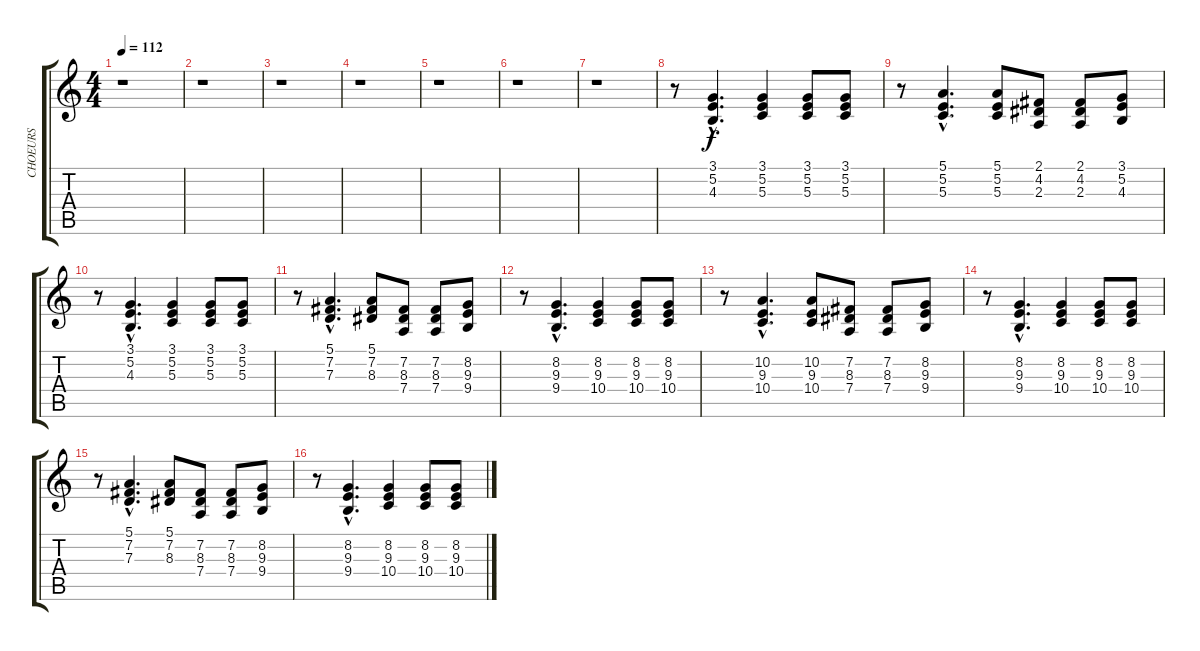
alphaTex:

\track ("CHOEURS" "CHOEURS") {instrument choiraahs}
\staff {score tabs}
\tuning (E4 B3 G3 D3 A2 E2) {hide}
\ts (4 4)
\tempo 112
\clef g2
\ks c
r.1{dy f} |
r.1 |
r.1 |
r.1 |
r.1 |
r.1 |
r.1 |
r.8 (3.1{hac} 5.2{hac} 4.3{hac}).4{d} (3.1 5.2 5.3).4 (3.1 5.2 5.3).8 (3.1 5.2 5.3).8 |
r.8 (5.1{hac} 5.2 5.3).4{d} (5.1 5.2 5.3).8 (2.1 4.2 2.3).8 (2.1 4.2 2.3).8 (3.1 5.2 4.3).8 |
r.8 (3.1{hac} 5.2{hac} 4.3{hac}).4{d} (3.1 5.2 5.3).4 (3.1 5.2 5.3).8 (3.1 5.2 5.3).8 |
r.8 (5.1{hac} 7.2 7.3).4{d} (5.1 7.2 8.3).8 (7.2 8.3 7.4).8 (7.2 8.3 7.4).8 (8.2 9.3 9.4).8 |
r.8 (8.2{hac} 9.3{hac} 9.4{hac}).4{d} (8.2 9.3 10.4).4 (8.2 9.3 10.4).8 (8.2 9.3 10.4).8 |
r.8 (10.2{hac} 9.3 10.4).4{d} (10.2 9.3 10.4).8 (7.2 8.3 7.4).8 (7.2 8.3 7.4).8 (8.2 9.3 9.4).8 |
r.8 (8.2{hac} 9.3{hac} 9.4{hac}).4{d} (8.2 9.3 10.4).4 (8.2 9.3 10.4).8 (8.2 9.3 10.4).8 |
r.8 (5.1{hac} 7.2 7.3).4{d} (5.1 7.2 8.3).8 (7.2 8.3 7.4).8 (7.2 8.3 7.4).8 (8.2 9.3 9.4).8 |
r.8 (8.2{hac} 9.3{hac} 9.4{hac}).4{d} (8.2 9.3 10.4).4 (8.2 9.3 10.4).8 (8.2 9.3 10.4).8
